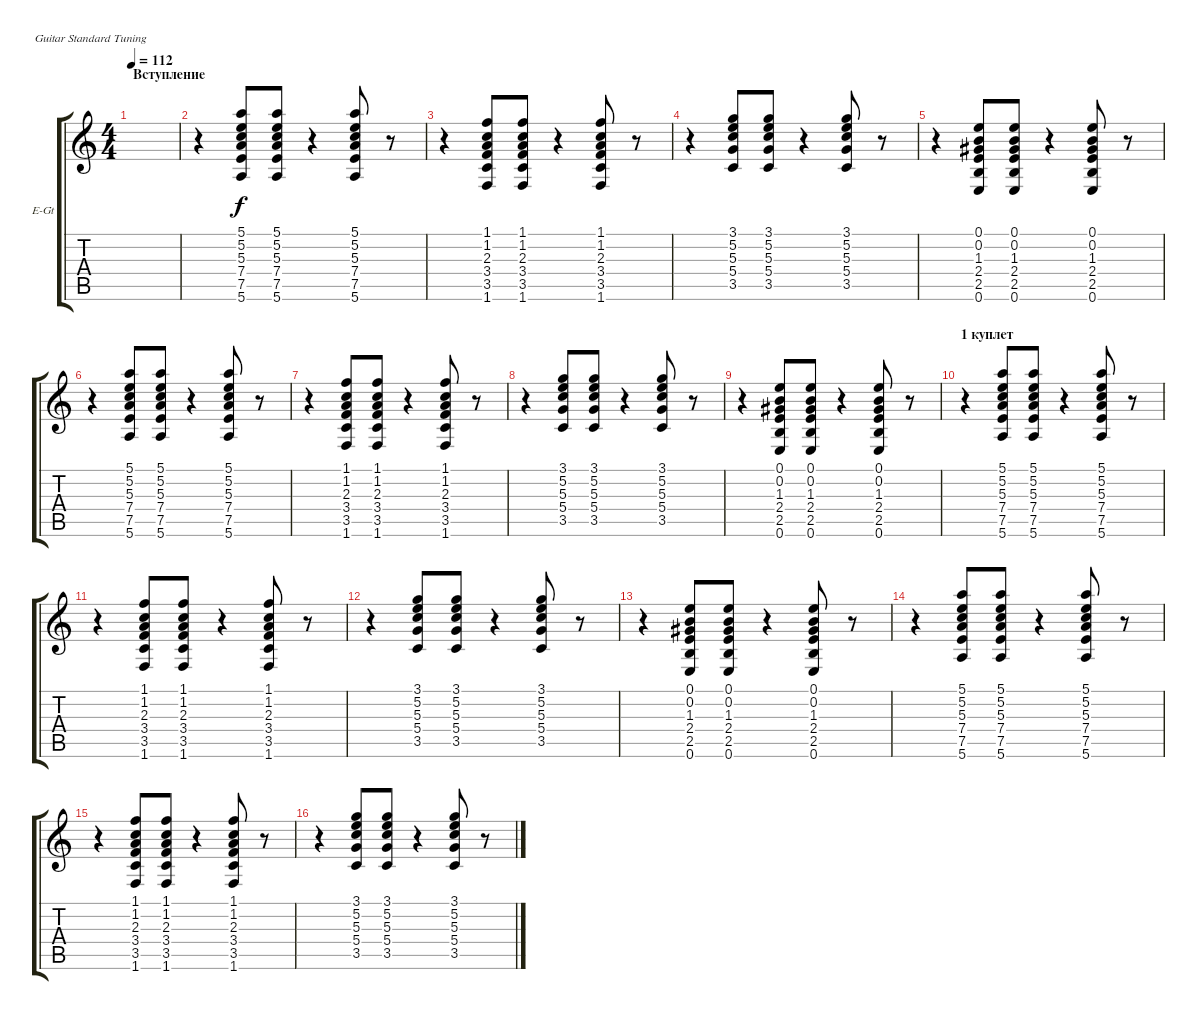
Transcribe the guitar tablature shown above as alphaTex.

\defaultSystemsLayout 4
\bracketExtendMode groupsimilarinstruments
\firstSystemTrackNameOrientation horizontal
\otherSystemsTrackNameOrientation horizontal
\track ("Electric Guitar" "E-Gt") {instrument electricguitarclean}
\staff {score tabs}
\tuning (E4 B3 G3 D3 A2 E2)
\ts (4 4)
\section ("" "Вступление")
\tempo 112
\clef g2
\scale
0.485477
\ks c
|
\scale
0.257261 r.4 (5.6 5.1 5.2 5.3 7.4 7.5).8 (5.6 5.1 5.2 5.3 7.4 7.5).8 r.4 (5.6 5.1 5.2 5.3 7.4 7.5).8 r.8 |
\scale
0.257261 r.4 (1.6 1.1 1.2 2.3 3.4 3.5).8 (1.6 1.1 1.2 2.3 3.4 3.5).8 r.4 (1.6 1.1 1.2 2.3 3.4 3.5).8 r.8 |
\scale
0.333333 r.4 (3.5 3.1 5.2 5.3 5.4).8 (3.5 3.1 5.2 5.3 5.4).8 r.4 (3.5 3.1 5.2 5.3 5.4).8 r.8 |
\scale
0.333333 r.4 (0.6 0.1 0.2 1.3 2.4 2.5).8 (0.6 0.1 0.2 1.3 2.4 2.5).8 r.4 (0.6 0.1 0.2 1.3 2.4 2.5).8 r.8 |
\scale
0.333333 r.4 (5.6 5.1 5.2 5.3 7.4 7.5).8 (5.6 5.1 5.2 5.3 7.4 7.5).8 r.4 (5.6 5.1 5.2 5.3 7.4 7.5).8 r.8 |
\scale
0.333333 r.4 (1.6 1.1 1.2 2.3 3.4 3.5).8 (1.6 1.1 1.2 2.3 3.4 3.5).8 r.4 (1.6 1.1 1.2 2.3 3.4 3.5).8 r.8 |
\scale
0.333333 r.4 (3.5 3.1 5.2 5.3 5.4).8 (3.5 3.1 5.2 5.3 5.4).8 r.4 (3.5 3.1 5.2 5.3 5.4).8 r.8 |
\scale
0.333333 r.4 (0.6 0.1 0.2 1.3 2.4 2.5).8 (0.6 0.1 0.2 1.3 2.4 2.5).8 r.4 (0.6 0.1 0.2 1.3 2.4 2.5).8 r.8 |
\section ("" "1 куплет")
\scale
0.333333 r.4 (5.6 5.1 5.2 5.3 7.4 7.5).8 (5.6 5.1 5.2 5.3 7.4 7.5).8 r.4 (5.6 5.1 5.2 5.3 7.4 7.5).8 r.8 |
\scale
0.333333 r.4 (1.6 1.1 1.2 2.3 3.4 3.5).8 (1.6 1.1 1.2 2.3 3.4 3.5).8 r.4 (1.6 1.1 1.2 2.3 3.4 3.5).8 r.8 |
\scale
0.333333 r.4 (3.5 3.1 5.2 5.3 5.4).8 (3.5 3.1 5.2 5.3 5.4).8 r.4 (3.5 3.1 5.2 5.3 5.4).8 r.8 |
r.4 (0.6 0.1 0.2 1.3 2.4 2.5).8 (0.6 0.1 0.2 1.3 2.4 2.5).8 r.4 (0.6 0.1 0.2 1.3 2.4 2.5).8 r.8 |
r.4 (5.6 5.1 5.2 5.3 7.4 7.5).8 (5.6 5.1 5.2 5.3 7.4 7.5).8 r.4 (5.6 5.1 5.2 5.3 7.4 7.5).8 r.8 |
r.4 (1.6 1.1 1.2 2.3 3.4 3.5).8 (1.6 1.1 1.2 2.3 3.4 3.5).8 r.4 (1.6 1.1 1.2 2.3 3.4 3.5).8 r.8 |
r.4 (3.5 3.1 5.2 5.3 5.4).8 (3.5 3.1 5.2 5.3 5.4).8 r.4 (3.5 3.1 5.2 5.3 5.4).8 r.8
